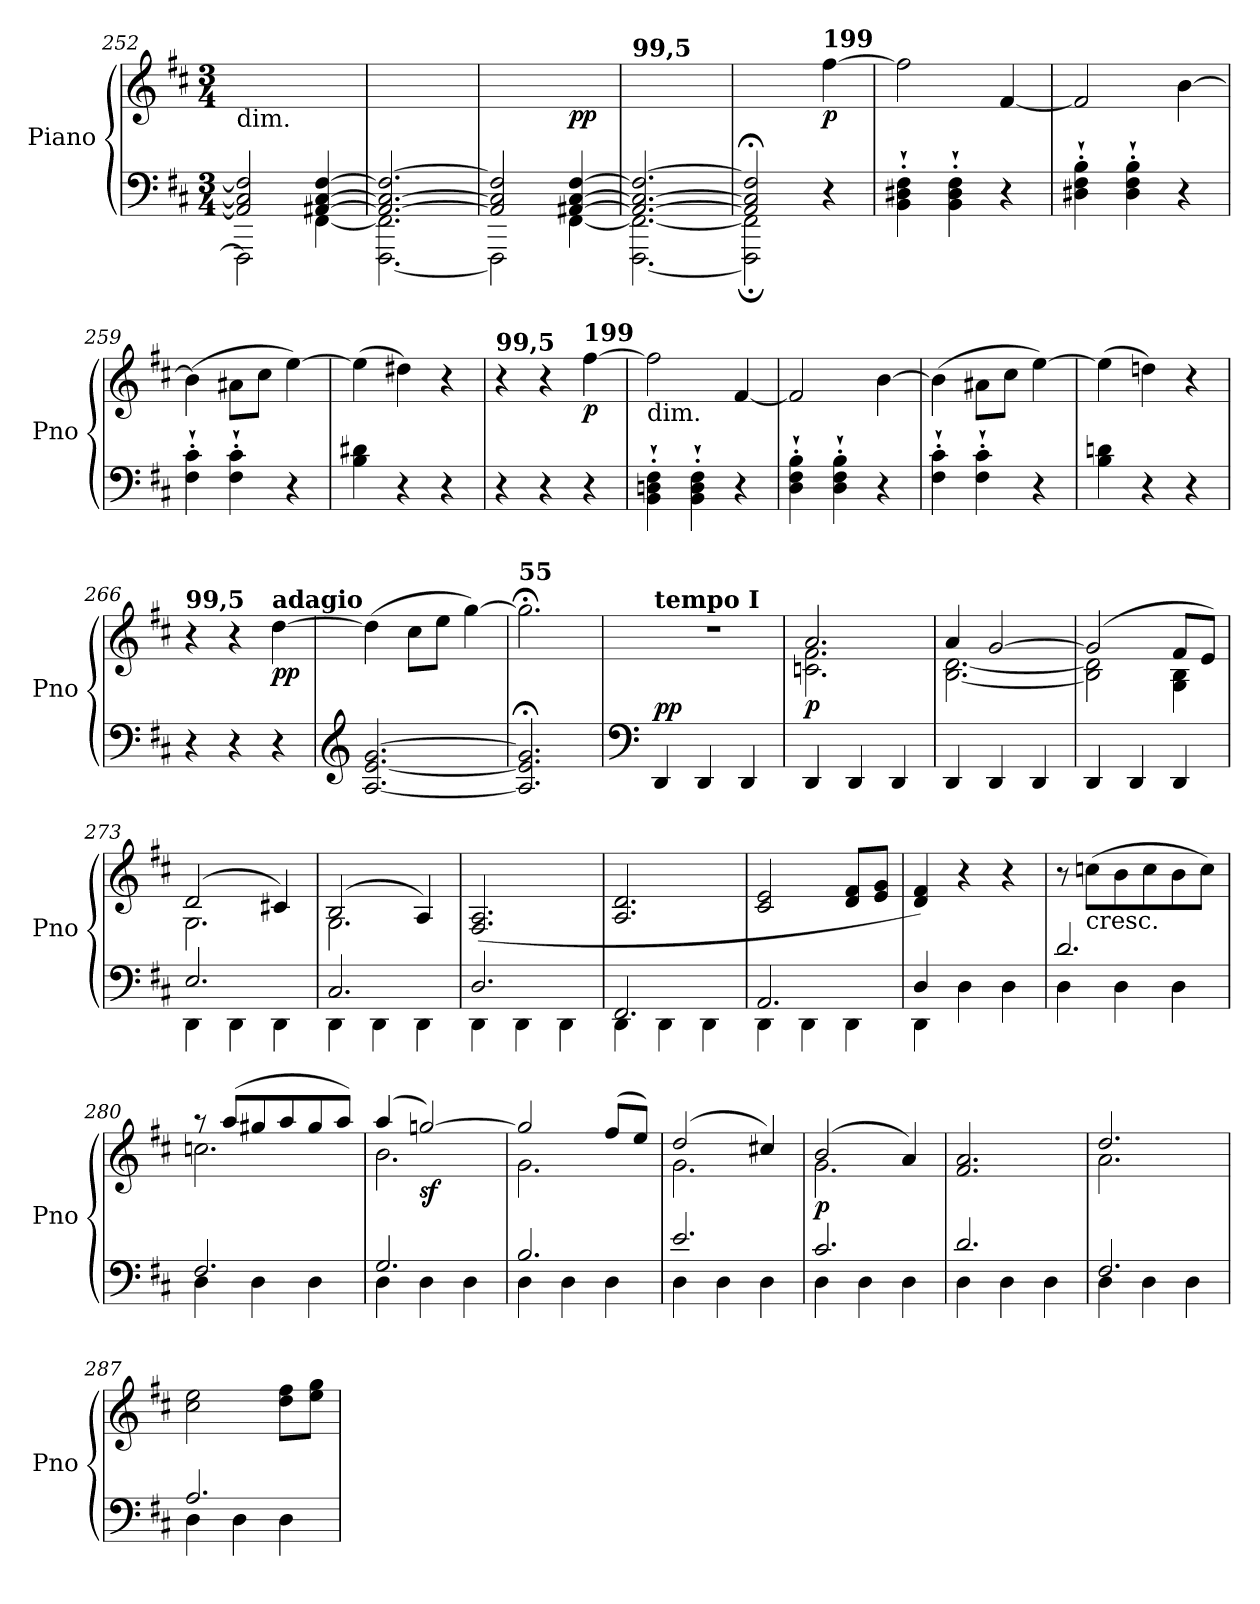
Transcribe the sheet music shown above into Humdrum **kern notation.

**kern	**kern	**dynam
*part1	*part1	*part1
*staff2	*staff1	*staff1/2
*I"Piano	*	*
*I'Pno	*	*
*clefF4	*clefG2	*
*k[f#c#]	*k[f#c#]	*
*D:	*D:	*
*M3/4	*M3/4	*
=252	=252	=252
*^	*	*
!	!	!LO:TX:b:t=dim.	!
2AA#/] 2C#/] 2F#/]	2FFF#\]	2.ryy	.
[4AA#X/ [4C#/ [4F#/	[4FF#\	.	.
=253	=253	=253	=253
2.AA#/_ 2.C#/_ 2.F#/_	[2.FFF#\ 2.FF#\]	2.ryy	.
!!LO:PB:g=z
=254	=254	=254	=254
2AA#/] 2C#/] 2F#/]	2FFF#\]	2ryy	.
!	!	!	!LO:DY:b
[4AA#X/ [4C#/ [4F#/	[4FF#\	4ryy	pp
=255	=255	=255	=255
!	!	!LO:TX:a:B:t=99,5	!
2.AA#/_ 2.C#/_ 2.F#/_	[2.FFF#\ 2.FF#\_	2.ryy	.
=256	=256	=256	=256
2AA#/];< 2C#/];< 2F#/];<	2FFF#\]; 2FF#\];	2ryy	.
!	!	!LO:TX:a:B:t=199	!
!	!	!	!LO:DY:b
4ryy	4r	[4ff#\	p
*v	*v	*	*
=257	=257	=257
4BB\'` 4D#X\'` 4F#\'`	2ff#\]	.
4BB\'` 4D#\'` 4F#\'`	.	.
4r	[4f#/	.
=258	=258	=258
4D#X\'` 4F#\'` 4B\'`	2f#/]	.
4D#\'` 4F#\'` 4B\'`	.	.
4r	[4b\	.
=259	=259	=259
4F#\'` 4c#\'`	(>4b\]	.
4F#\'` 4c#\'`	8a#X\L	.
.	8cc#\J	.
4r	[4ee\)	.
=260	=260	=260
4B\ 4d#X\	(>4ee\]	.
4r	4dd#X\)	.
4r	4r	.
=261	=261	=261
!	!LO:TX:a:B:t=99,5	!
4r	4r	.
4r	4r	.
!	!LO:TX:a:B:t=199	!
!	!	!LO:DY:b
4r	[4ff#\	p
=262	=262	=262
!	!LO:TX:b:t=dim.	!
4BB\'` 4Dn\'` 4F#\'`	2ff#\]	.
4BB\'` 4D\'` 4F#\'`	.	.
4r	[4f#/	.
=263	=263	=263
4D\'` 4F#\'` 4B\'`	2f#/]	.
4D\'` 4F#\'` 4B\'`	.	.
4r	[4b\	.
=264	=264	=264
4F#\'` 4c#\'`	(>4b\]	.
4F#\'` 4c#\'`	8a#X\L	.
.	8cc#\J	.
4r	[4ee\)	.
!!LO:LB:g=z
=265	=265	=265
4B\ 4dn\	(>4ee\]	.
4r	4ddn\)	.
4r	4r	.
=266	=266	=266
!	!LO:TX:a:B:t=99,5	!
4r	4r	.
4r	4r	.
!	!LO:TX:a:B:t=adagio	!
!	!	!LO:DY:b
4r	[4dd\	pp
=267	=267	=267
*clefG2	*	*
[2.A/ [2.e/ [2.g/	(>4dd\]	.
.	8cc#\L	.
.	8ee\J	.
.	[4gg\)	.
=268	=268	=268
!	!LO:TX:a:B:t=55	!
2.A/];< 2.e/];< 2.g/];<	2.gg;<\]	.
=269	=269	=269
*clefF4	*	*
!	!LO:TX:a:B:t=tempo I	!
!	!	!LO:DY:a=2
4DD/	2.r	pp
4DD/	.	.
4DD/	.	.
=270	=270	=270
*	*^	*
!	!	!	!LO:DY:b
4DD/	2.a/	2.cn\ 2.f#\	p
4DD/	.	.	.
4DD/	.	.	.
=271	=271	=271	=271
4DD/	4a/	[2.B\ [2.d\	.
4DD/	[2g/	.	.
4DD/	.	.	.
=272	=272	=272	=272
4DD/	(>2g/]	2B\] 2d\]	.
4DD/	.	.	.
4DD/	8f#/L	4G\ 4B\	.
.	8e/J)	.	.
=273	=273	=273	=273
*^	*	*	*
2.E/	4DD\	(>2d/	2.G\	.
.	4DD\	.	.	.
.	4DD\	4c#X/)	.	.
=274	=274	=274	=274	=274
2.C#/	4DD\	(>2B/	2.G\	.
.	4DD\	.	.	.
.	4DD\	4A/)	.	.
*	*	*v	*v	*
!!LO:LB:g=z
=275	=275	=275	=275
2.D/	4DD\	(>2.F#/ 2.A/	.
.	4DD\	.	.
.	4DD\	.	.
=276	=276	=276	=276
2.FF#/	4DD\	2.A/ 2.d/	.
.	4DD\	.	.
.	4DD\	.	.
=277	=277	=277	=277
2.AA/	4DD\	2c#/ 2e/	.
.	4DD\	.	.
.	4DD\	8d/ 8f#/L	.
.	.	8e/ 8g/J	.
=278	=278	=278	=278
4D/	4DD\	4d/ 4f#/)	.
4D\	2ryy	4r	.
4D\	.	4r	.
=279	=279	=279	=279
2.d/	4D\	8r	.
!	!	!LO:TX:b:t=cresc.	!
.	.	(>8ccn\L	.
.	4D\	8b\	.
.	.	8cc\	.
.	4D\	8b\	.
.	.	8cc\J)	.
=280	=280	=280	=280
*	*	*^	*
2.F#/	4D\	8raa	2.ccn\	.
.	.	(>8aa/L	.	.
.	4D\	8gg#X/	.	.
.	.	8aa/	.	.
.	4D\	8gg#/	.	.
.	.	8aa/J)	.	.
=281	=281	=281	=281	=281
2.G/	4D\	(>4aa/	2.b\	.
!	!	!	!	!LO:DY:b
.	4D\	[2ggn/)	.	sf
.	4D\	.	.	.
=282	=282	=282	=282	=282
2.B/	4D\	2gg/]	2.g\	.
.	4D\	.	.	.
.	4D\	(>8ff#/L	.	.
.	.	8ee/J)	.	.
!!LO:LB:g=z	!!
=283	=283	=283	=283	=283
2.e/	4D\	(>2dd/	2.g\	.
.	4D\	.	.	.
.	4D\	4cc#X/)	.	.
=284	=284	=284	=284	=284
!	!	!	!	!LO:DY:b
2.c#/	4D\	(>2b/	2.g\	p
.	4D\	.	.	.
.	4D\	4a/)	.	.
*	*	*v	*v	*
=285	=285	=285	=285
2.d/	4D\	2.f#/ 2.a/	.
.	4D\	.	.
.	4D\	.	.
=286	=286	=286	=286
*	*	*^	*
2.F#/	4D\	2.dd/	2.a\	.
.	4D\	.	.	.
.	4D\	.	.	.
*	*	*v	*v	*
=287	=287	=287	=287
2.A/	4D\	2cc#\ 2ee\	.
.	4D\	.	.
.	4D\	8dd\ 8ff#\L	.
.	.	8ee\ 8gg\J	.
*v	*v	*	*
=	=	=
*-	*-	*-
